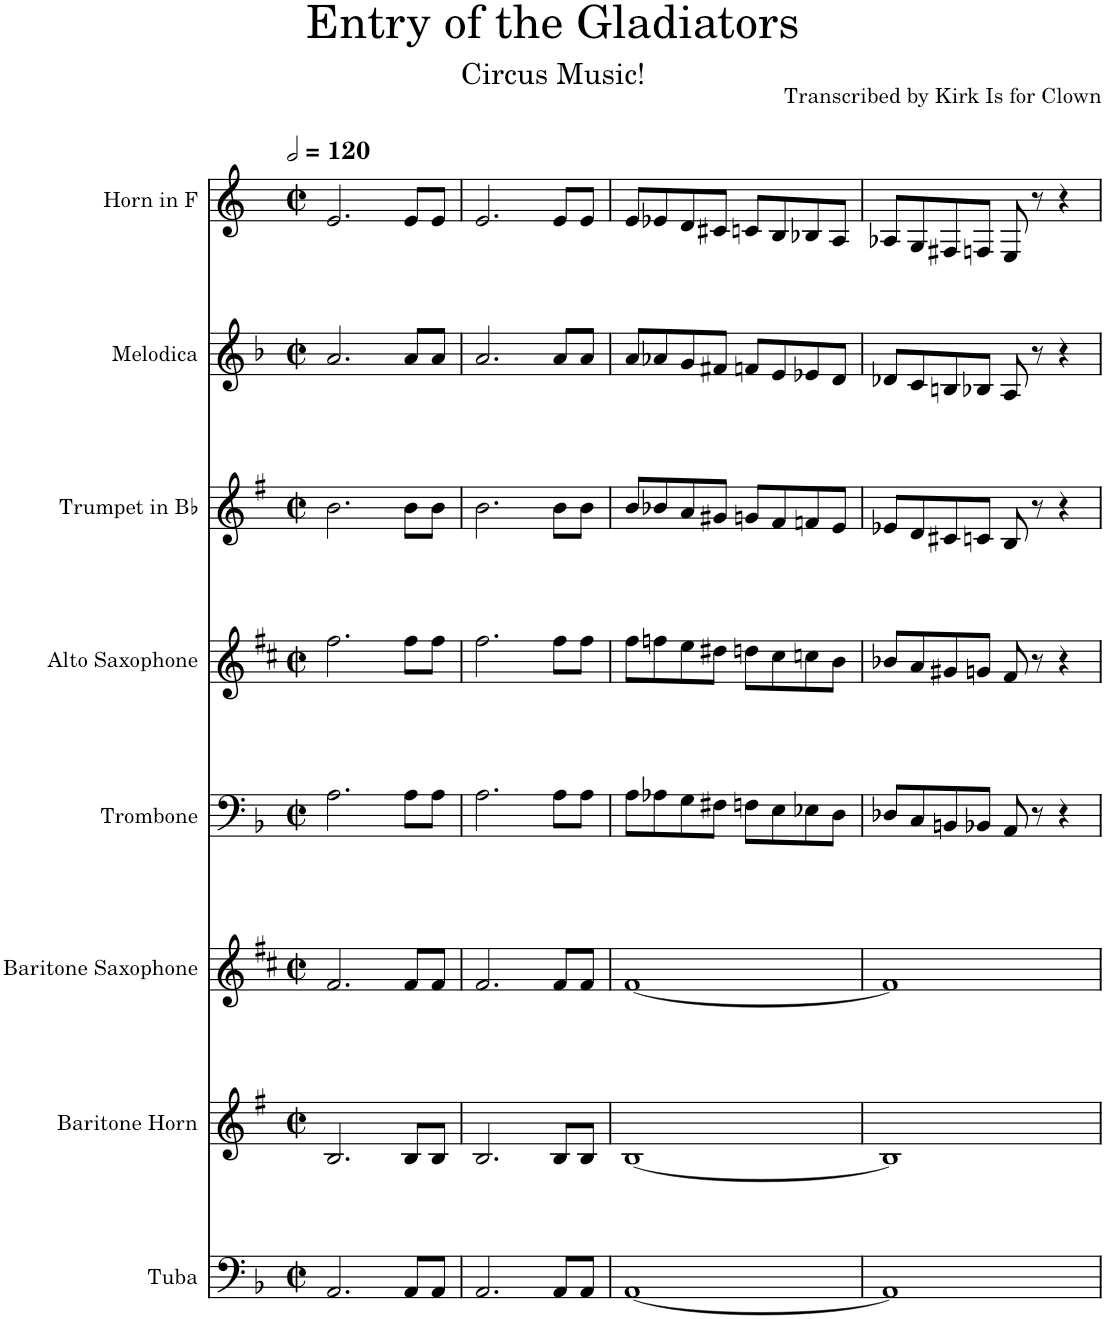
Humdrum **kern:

**kern	**kern	**kern	**kern	**kern	**kern	**kern	**kern
*part8	*part7	*part6	*part5	*part4	*part3	*part2	*part1
*staff8	*staff7	*staff6	*staff5	*staff4	*staff3	*staff2	*staff1
*I"Tuba	*I"Baritone Horn	*I"Baritone Saxophone	*I"Trombone	*I"Alto Saxophone	*I"Trumpet in Bb	*I"Melodica	*I"Horn in F
*I'Tba.	*I'Bar. Hn.	*I'Bar. Sax.	*I'Tbn.	*I'A. Sax.	*I'Tpt. in Bb	*I'Mel.	*I'Hn. in F
*clefF4	*clefG2	*clefG2	*clefF4	*clefG2	*clefG2	*clefG2	*clefG2
*	*Trd8c14	*Trd12c21	*	*Trd5c9	*Trd1c2	*	*Trd4c7
*k[b-]	*k[f#]	*k[f#c#]	*k[b-]	*k[f#c#]	*k[f#]	*k[b-]	*k[]
*M2/2	*M2/2	*M2/2	*M2/2	*M2/2	*M2/2	*M2/2	*M2/2
*met(c|)	*met(c|)	*met(c|)	*met(c|)	*met(c|)	*met(c|)	*met(c|)	*met(c|)
*MM240	*MM240	*MM240	*MM240	*MM240	*MM240	*MM240	*MM240
=1	=1	=1	=1	=1	=1	=1	=1
2.AA/	2.B/	2.f#/	2.A\	2.ff#\	2.b\	2.a/	2.e/
8AA/L	8B/L	8f#/L	8A\L	8ff#\L	8b\L	8a/L	8e/L
8AA/J	8B/J	8f#/J	8A\J	8ff#\J	8b\J	8a/J	8e/J
=2	=2	=2	=2	=2	=2	=2	=2
2.AA/	2.B/	2.f#/	2.A\	2.ff#\	2.b\	2.a/	2.e/
8AA/L	8B/L	8f#/L	8A\L	8ff#\L	8b\L	8a/L	8e/L
8AA/J	8B/J	8f#/J	8A\J	8ff#\J	8b\J	8a/J	8e/J
=3	=3	=3	=3	=3	=3	=3	=3
[1AA	[1B	[1f#	8A\L	8ff#\L	8b/L	8a/L	8e/L
.	.	.	8A-X\	8ffn\	8b-X/	8a-X/	8e-X/
.	.	.	8G\	8ee\	8a/	8g/	8d/
.	.	.	8F#X\J	8dd#X\J	8g#X/J	8f#X/J	8c#X/J
.	.	.	8Fn\L	8ddn\L	8gn/L	8fn/L	8cn/L
.	.	.	8E\	8cc#\	8f#/	8e/	8B/
.	.	.	8E-X\	8ccn\	8fn/	8e-X/	8B-X/
.	.	.	8D\J	8b\J	8e/J	8d/J	8A/J
=4	=4	=4	=4	=4	=4	=4	=4
1AA]	1B]	1f#]	8D-X/L	8b-X/L	8e-X/L	8d-X/L	8A-X/L
.	.	.	8C/	8a/	8d/	8c/	8G/
.	.	.	8BBn/	8g#X/	8c#X/	8Bn/	8F#X/
.	.	.	8BB-X/J	8gn/J	8cn/J	8B-X/J	8Fn/J
.	.	.	8AA/	8f#/	8B/	8A/	8E/
.	.	.	8r	8r	8r	8r	8r
.	.	.	4r	4r	4r	4r	4r
=	=	=	=	=	=	=	=
*-	*-	*-	*-	*-	*-	*-	*-
